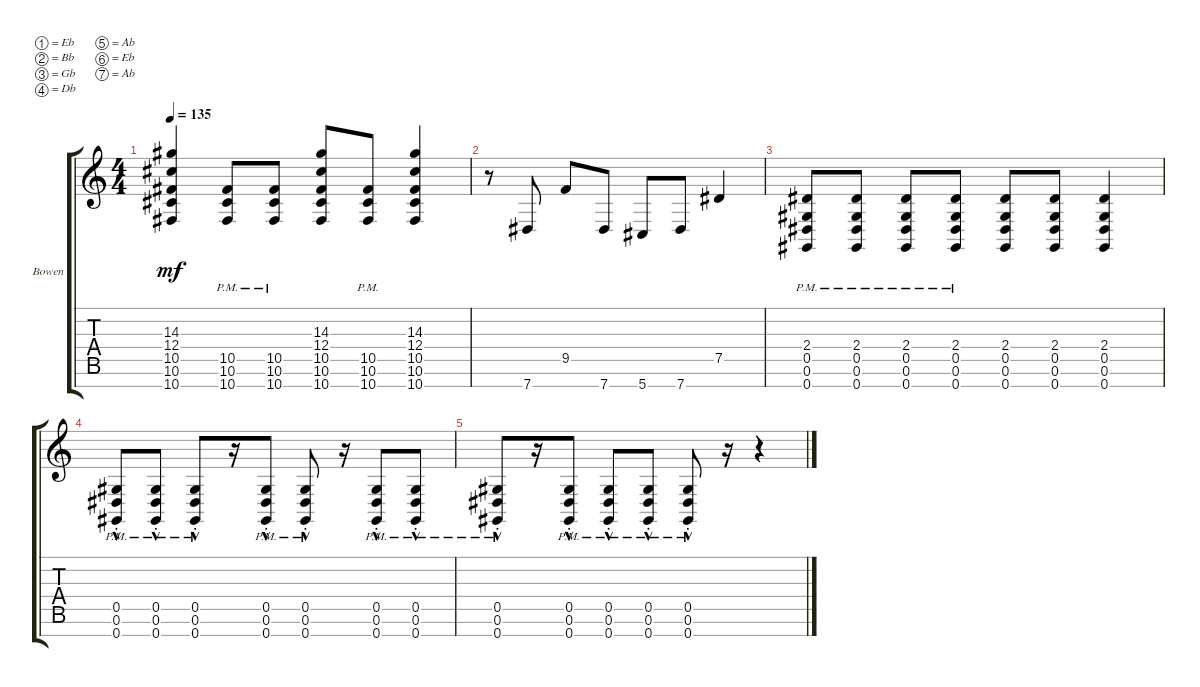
\defaultSystemsLayout 4
\bracketExtendMode groupsimilarinstruments
\multiBarRest
\firstSystemTrackNameOrientation horizontal
\otherSystemsTrackNameOrientation horizontal
\track ("Jake Bowen" "Bowen") {instrument distortionguitar}
\staff {score tabs}
\tuning (Eb4 Bb3 Gb3 Db3 Ab2 Eb2 Ab1)
\ts (4 4)
\tempo 135
\clef g2
\ks c
(10.7 10.6 10.5 12.4 14.3).4{dy mf} (10.7{pm} 10.6{pm} 10.5{pm}).8 (10.7{pm} 10.6{pm} 10.5{pm}).8 (10.7 10.6 10.5 12.4 14.3).8 (10.7{pm} 10.6{pm} 10.5{pm}).8 (10.7 10.6 10.5 12.4 14.3).4 |
r.8 7.7.8 9.5.8 7.7.8 5.7.8 7.7.8 7.5.4 |
(0.7{pm} 0.6{pm} 0.5{pm} 2.4{pm}).8 (0.7{pm} 0.6{pm} 0.5{pm} 2.4{pm}).8 (0.7{pm} 0.6{pm} 0.5{pm} 2.4{pm}).8 (0.7{pm} 0.6{pm} 0.5{pm} 2.4{pm}).8 (0.7 0.6 0.5 2.4).8 (0.7 0.6 0.5 2.4).8 (0.7 0.6 0.5 2.4).4 |
(0.7{hac pm st} 0.6{hac pm st} 0.5{hac pm st}).8 (0.7{hac pm st} 0.6{hac pm st} 0.5{hac pm st}).8 (0.7{hac pm st} 0.6{hac pm st} 0.5{hac pm st}).8 r.16 (0.7{hac pm st} 0.6{hac pm st} 0.5{hac pm st}).8 (0.7{hac pm st} 0.6{hac pm st} 0.5{hac pm st}).8 r.16 (0.7{hac pm st} 0.6{hac pm st} 0.5{hac pm st}).8 (0.7{hac pm st} 0.6{hac pm st} 0.5{hac pm st}).8 |
(0.7{hac pm st} 0.6{hac pm st} 0.5{hac pm st}).8 r.16 (0.7{hac pm st} 0.6{hac pm st} 0.5{hac pm st}).8 (0.7{hac pm st} 0.6{hac pm st} 0.5{hac pm st}).8 (0.7{hac pm st} 0.6{hac pm st} 0.5{hac pm st}).8 (0.7{hac pm st} 0.6{hac pm st} 0.5{hac pm st}).8 r.16 r.4
